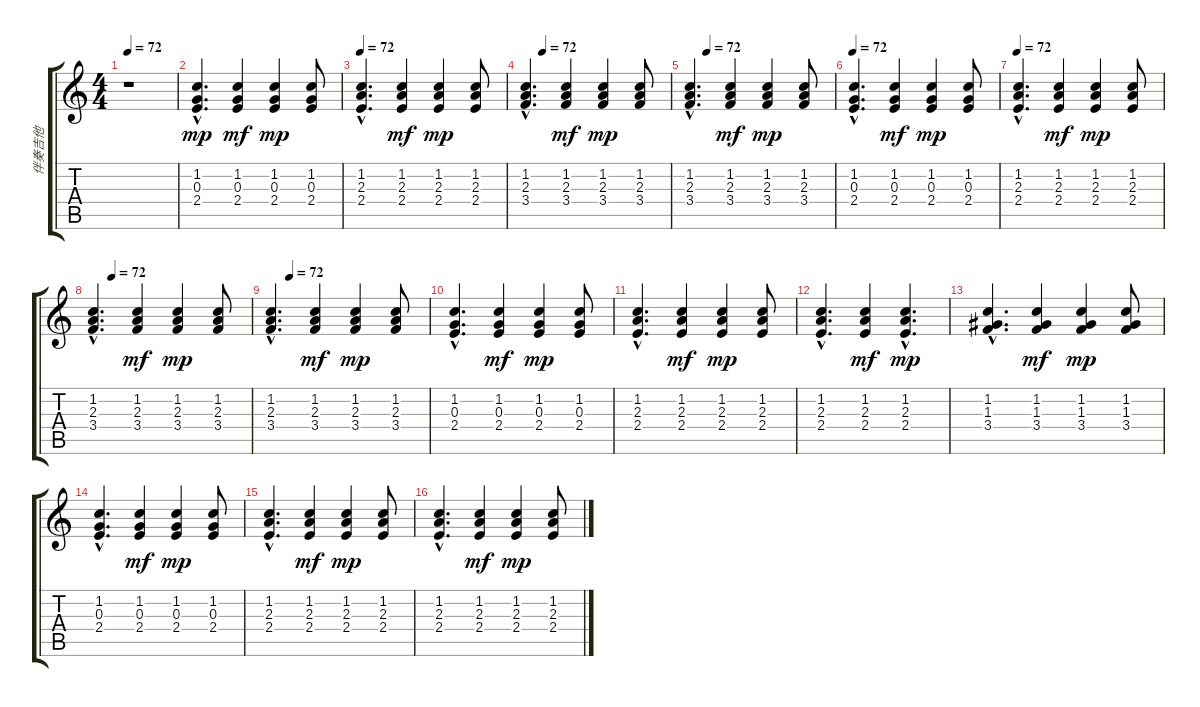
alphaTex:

\track ("伴奏吉他" "伴奏吉他") {instrument acousticguitarsteel}
\staff {score tabs}
\tuning (E4 B3 G3 D3 A2 E2) {hide}
\ts (4 4)
\tempo 72
\clef g2
\ks c
r.1{dy mp instrument acousticguitarsteel} |
(1.2{hac} 0.3{hac} 2.4{hac}).4{d} (1.2 0.3 2.4).4{dy mf} (1.2 0.3 2.4).4{dy mp} (1.2 0.3 2.4).8 |
\tempo 72
(1.2{hac} 2.3{hac} 2.4{hac}).4{d} (1.2 2.3 2.4).4{dy mf} (1.2 2.3 2.4).4{dy mp} (1.2 2.3 2.4).8 |
\tempo (72 0.125)
(1.2{hac} 2.3{hac} 3.4{hac}).4{d} (1.2 2.3 3.4).4{dy mf} (1.2 2.3 3.4).4{dy mp} (1.2 2.3 3.4).8 |
\tempo (72 0.125)
(1.2{hac} 2.3{hac} 3.4{hac}).4{d} (1.2 2.3 3.4).4{dy mf} (1.2 2.3 3.4).4{dy mp} (1.2 2.3 3.4).8 |
\tempo 72
(1.2{hac} 0.3{hac} 2.4{hac}).4{d} (1.2 0.3 2.4).4{dy mf} (1.2 0.3 2.4).4{dy mp} (1.2 0.3 2.4).8 |
\tempo 72
(1.2{hac} 2.3{hac} 2.4{hac}).4{d} (1.2 2.3 2.4).4{dy mf} (1.2 2.3 2.4).4{dy mp} (1.2 2.3 2.4).8 |
\tempo (72 0.125)
(1.2{hac} 2.3{hac} 3.4{hac}).4{d} (1.2 2.3 3.4).4{dy mf} (1.2 2.3 3.4).4{dy mp} (1.2 2.3 3.4).8 |
\tempo (72 0.125)
(1.2{hac} 2.3{hac} 3.4{hac}).4{d} (1.2 2.3 3.4).4{dy mf} (1.2 2.3 3.4).4{dy mp} (1.2 2.3 3.4).8 |
(1.2{hac} 0.3{hac} 2.4{hac}).4{d} (1.2 0.3 2.4).4{dy mf} (1.2 0.3 2.4).4{dy mp} (1.2 0.3 2.4).8 |
(1.2{hac} 2.3{hac} 2.4{hac}).4{d} (1.2 2.3 2.4).4{dy mf} (1.2 2.3 2.4).4{dy mp} (1.2 2.3 2.4).8 |
(1.2{hac} 2.3{hac} 2.4{hac}).4{d} (1.2 2.3 2.4).4{dy mf} (1.2{hac} 2.3{hac} 2.4{hac}).4{d dy mp} |
(1.2{hac} 1.3{hac} 3.4{hac}).4{d} (1.2 1.3 3.4).4{dy mf} (1.2 1.3 3.4).4{dy mp} (1.2 1.3 3.4).8 |
(1.2{hac} 0.3{hac} 2.4{hac}).4{d} (1.2 0.3 2.4).4{dy mf} (1.2 0.3 2.4).4{dy mp} (1.2 0.3 2.4).8 |
(1.2{hac} 2.3{hac} 2.4{hac}).4{d} (1.2 2.3 2.4).4{dy mf} (1.2 2.3 2.4).4{dy mp} (1.2 2.3 2.4).8 |
(1.2{hac} 2.3{hac} 2.4{hac}).4{d} (1.2 2.3 2.4).4{dy mf} (1.2 2.3 2.4).4{dy mp} (1.2 2.3 2.4).8
